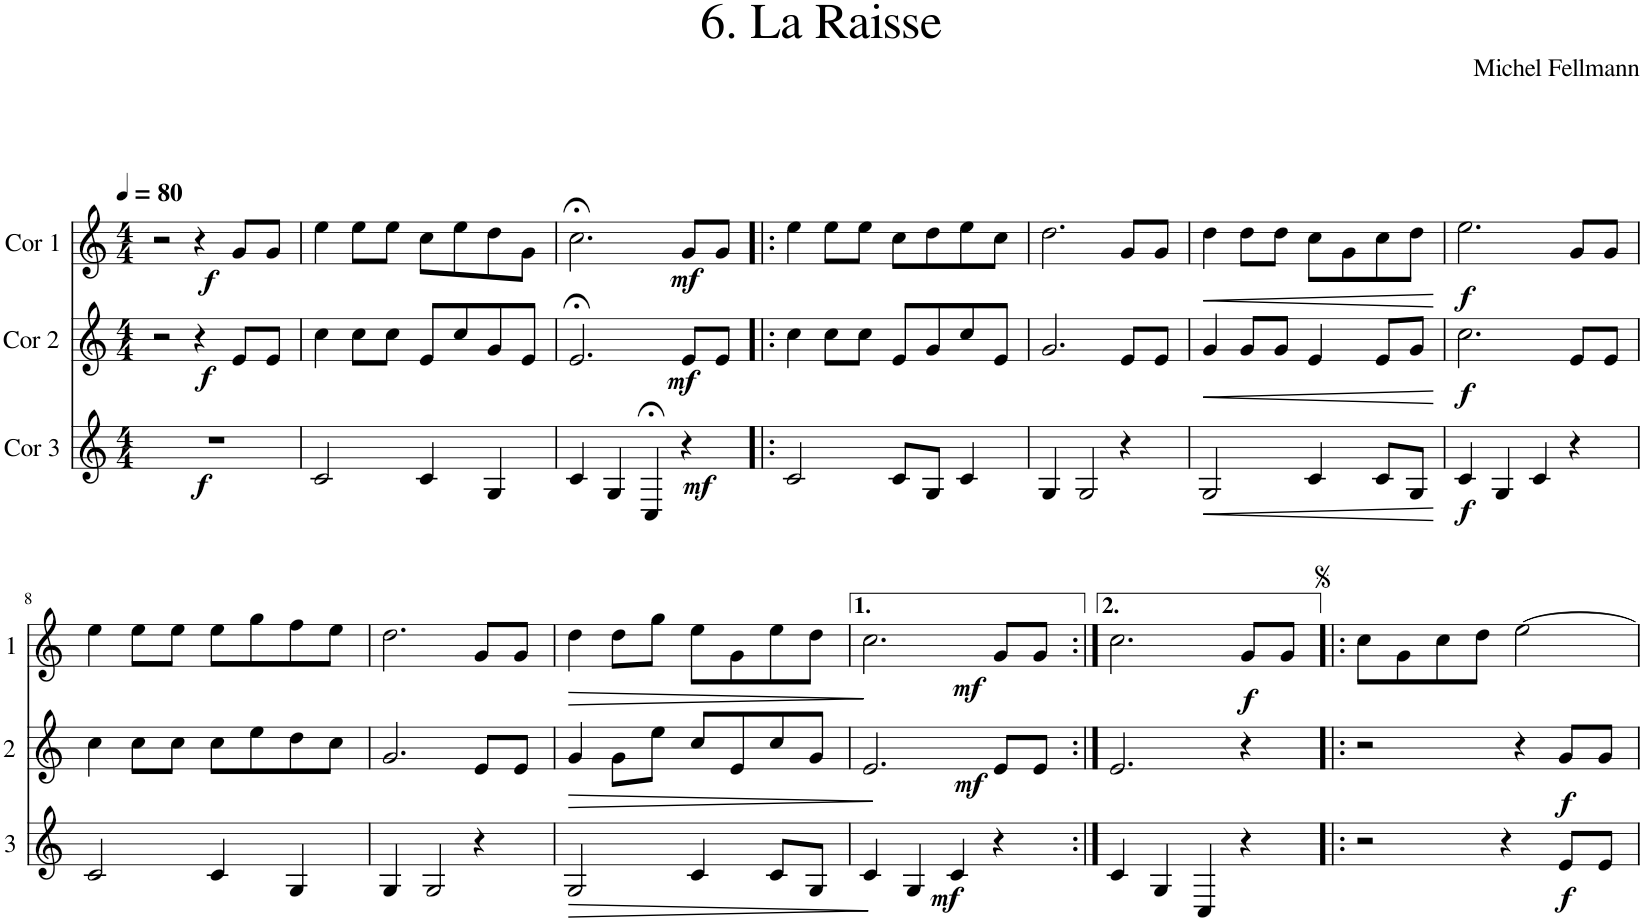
**kern	**dynam	**kern	**dynam	**kern	**dynam
*part3	*part3	*part2	*part2	*part1	*part1
*staff3	*staff3	*staff2	*staff2	*staff1	*staff1
*I"Cor 3	*	*I"Cor 2	*	*I"Cor 1	*
*clefG2	*	*clefG2	*	*clefG2	*
*Trd4c7	*	*Trd4c7	*	*Trd4c7	*
*k[]	*	*k[]	*	*k[]	*
*M4/4	*	*M4/4	*	*M4/4	*
*MM80	*	*MM80	*	*MM80	*
=1	=1	=1	=1	=1	=1
!	!LO:DY:b	!	!	!	!
1r	f	2r	.	2r	.
!	!	!	!LO:DY:b	!	!LO:DY:b
.	.	4r	f	4r	f
.	.	8e/L	.	8g/L	.
.	.	8e/J	.	8g/J	.
=2	=2	=2	=2	=2	=2
2c/	.	4cc\	.	4ee\	.
.	.	8cc\L	.	8ee\L	.
.	.	8cc\J	.	8ee\J	.
4c/	.	8e/L	.	8cc\L	.
.	.	8cc/	.	8ee\	.
4G/	.	8g/	.	8dd\	.
.	.	8e/J	.	8g\J	.
=3	=3	=3	=3	=3	=3
4c/	.	2.e;</	.	2.cc;<\	.
4G/	.	.	.	.	.
4C;</	.	.	.	.	.
!	!LO:DY:b	!	!LO:DY:b	!	!LO:DY:b
4r	mf	8e/L	mf	8g/L	mf
.	.	8e/J	.	8g/J	.
=4!|:	=4!|:	=4!|:	=4!|:	=4!|:	=4!|:
2c/	.	4cc\	.	4ee\	.
.	.	8cc\L	.	8ee\L	.
.	.	8cc\J	.	8ee\J	.
8c/L	.	8e/L	.	8cc\L	.
8G/J	.	8g/	.	8dd\	.
4c/	.	8cc/	.	8ee\	.
.	.	8e/J	.	8cc\J	.
=5	=5	=5	=5	=5	=5
4G/	.	2.g/	.	2.dd\	.
2G/	.	.	.	.	.
4r	.	8e/L	.	8g/L	.
.	.	8e/J	.	8g/J	.
=6	=6	=6	=6	=6	=6
!	!LO:HP:b	!	!LO:HP:b	!	!LO:HP:b
2G/	<	4g/	<	4dd\	<
.	.	8g/L	.	8dd\L	.
.	.	8g/J	.	8dd\J	.
4c/	.	4e/	.	8cc\L	.
.	.	.	.	8g\	.
8c/L	.	8e/L	.	8cc\	.
8G/J	.	8g/J	.	8dd\J	.
.	[	.	[	.	[
=7	=7	=7	=7	=7	=7
!	!LO:DY:b	!	!LO:DY:b	!	!LO:DY:b
4c/	f	2.cc\	f	2.ee\	f
4G/	.	.	.	.	.
4c/	.	.	.	.	.
4r	.	8e/L	.	8g/L	.
.	.	8e/J	.	8g/J	.
!!LO:LB:g=z
=8	=8	=8	=8	=8	=8
2c/	.	4cc\	.	4ee\	.
.	.	8cc\L	.	8ee\L	.
.	.	8cc\J	.	8ee\J	.
4c/	.	8cc\L	.	8ee\L	.
.	.	8ee\	.	8gg\	.
4G/	.	8dd\	.	8ff\	.
.	.	8cc\J	.	8ee\J	.
=9	=9	=9	=9	=9	=9
4G/	.	2.g/	.	2.dd\	.
2G/	.	.	.	.	.
4r	.	8e/L	.	8g/L	.
.	.	8e/J	.	8g/J	.
=10	=10	=10	=10	=10	=10
!	!LO:HP:b	!	!LO:HP:b	!	!LO:HP:b
2G/	>	4g/	>	4dd\	>
.	.	8g\L	.	8dd\L	.
.	.	8ee\J	.	8gg\J	.
4c/	.	8cc/L	.	8ee\L	.
.	.	8e/	.	8g\	.
8c/L	.	8cc/	.	8ee\	.
8G/J	.	8g/J	.	8dd\J	.
.	]	.	]	.	]
=11	=11	=11	=11	=11	=11
4c/	.	2.e/	.	2.cc\	.
4G/	.	.	.	.	.
!	!LO:DY:b	!	!	!	!
4c/	mf	.	.	.	.
!	!	!	!LO:DY:b	!	!LO:DY:b
4r	.	8e/L	mf	8g/L	mf
.	.	8e/J	.	8g/J	.
=12:|!	=12:|!	=12:|!	=12:|!	=12:|!	=12:|!
4c/	.	2.e/	.	2.cc\	.
4G/	.	.	.	.	.
4C/	.	.	.	.	.
!	!	!	!	!	!LO:DY:b
4r	.	4r	.	8g/L	f
.	.	.	.	8g/J	.
=13!|:	=13!|:	=13!|:	=13!|:	=13!|:	=13!|:
2r	.	2r	.	8cc\L	.
.	.	.	.	8g\	.
.	.	.	.	8cc\	.
.	.	.	.	8dd\J	.
4r	.	4r	.	[2ee\	.
!	!LO:DY:b	!	!LO:DY:b	!	!
8e/L	f	8g/L	f	.	.
8e/J	.	8g/J	.	.	.
=	=	=	=	=	=
*-	*-	*-	*-	*-	*-
